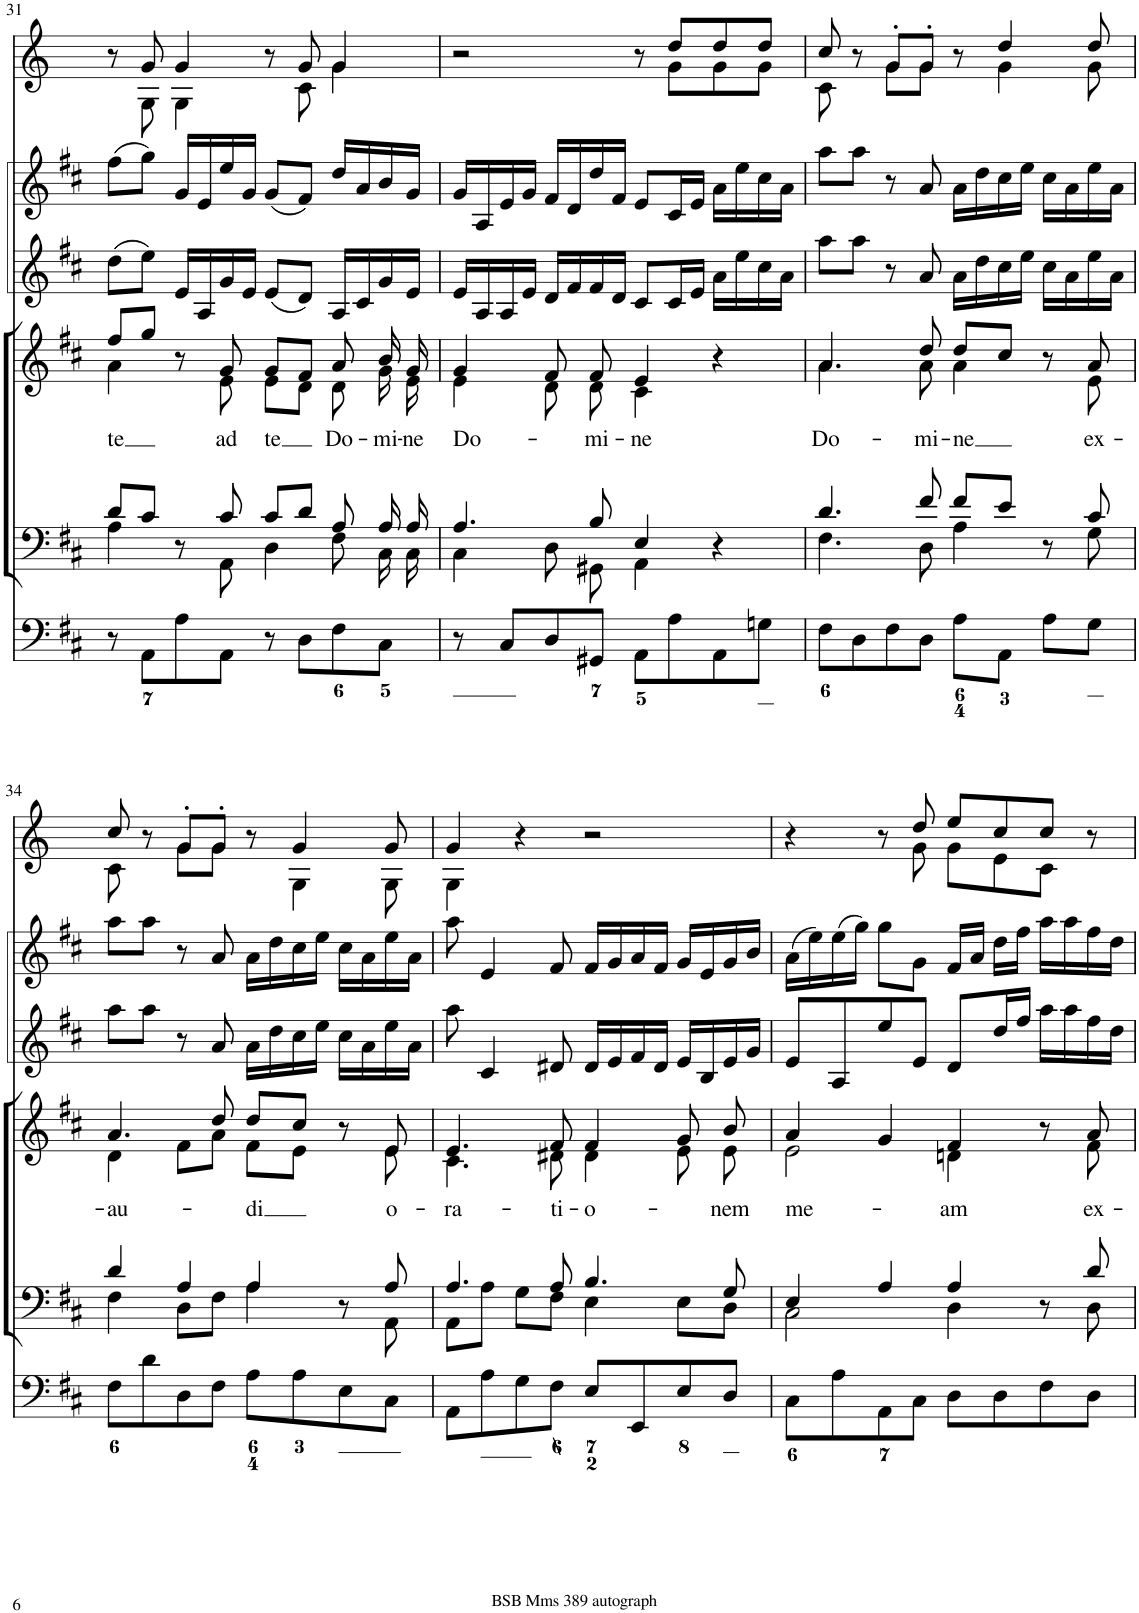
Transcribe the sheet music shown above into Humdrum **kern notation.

**kern	**kern	**kern	**text	**kern	**kern	**kern
*part6	*part5	*part4	*part4	*part3	*part2	*part1
*staff6	*staff5	*staff4	*staff4	*staff3	*staff2	*staff1
*I"Organ	*I"Voice	*I"Voice	*	*I"Violin	*I"Violini	*I"Clarini in D
*	*	*	*	*I'Vln	*I'Vln	*
!!LO:PB:g=z
*clefF4	*clefF4	*clefG2	*	*clefG2	*clefG2	*clefG2
*	*	*	*	*	*	*Trd-1c-2
*k[f#c#]	*k[f#c#]	*k[f#c#]	*	*k[f#c#]	*k[f#c#]	*k[]
*M4/4	*M4/4	*M4/4	*	*M4/4	*M4/4	*M4/4
*met(c)	*met(c)	*met(c)	*	*met(c)	*met(c)	*met(c)
=31	=31	=31	=31	=31	=31	=31
*	*^	*	*	*	*	*
!	!	!	!	!LO:LY:b	!	!	!
*	*	*	*^	*	*	*	*^
8r	8d/L	4A\	8ff#/L	4a\	te	(8dd\L	(8ff#\L	8r	8ryy
8AA\L	8c#/J	.	8gg/J	.	.	8ee\J)	8gg\J)	8g/	8G\
8A\	8r	8ryy	8r	8ryy	.	16e/LL	16g/LL	4g/	4G\
.	.	.	.	.	.	16A/	16e/	.	.
!	!	!	!	!	!LO:LY:b	!	!	!	!
8AA\J	8c#/	8AA\	8g/	8e\	ad	16g/	16ee/	.	.
.	.	.	.	.	.	16e/JJ	16g/JJ	.	.
!	!	!	!	!	!LO:LY:b	!	!	!	!
8r	8c#/L	4D\	8g/L	8e\L	te	(8e/L	(8g/L	8r	8ryy
8D\L	8d/J	.	8f#/J	8d\J	.	8d/J)	8f#/J)	8g/	8c\
!	!	!	!	!	!LO:LY:b	!	!	!	!
8F#\	8A/	8F#\	8a/	8d\	Do-	16A/LL	16dd/LL	4g/	4g\
.	.	.	.	.	.	16c#/	16a/	.	.
!	!	!	!	!	!LO:LY:b	!	!	!	!
8C#\J	16A/	16C#\	16b/	16g\	-mi-	16g/	16b/	.	.
!	!	!	!	!	!LO:LY:b	!	!	!	!
.	16A/	16C#\	16g/	16e\	-ne	16e/JJ	16g/JJ	.	.
=32	=32	=32	=32	=32	=32	=32	=32	=32	=32
!	!	!	!	!	!LO:LY:b	!	!	!	!
8r	4.A/	4C#\	4g/	4e\	Do-	16e/LL	16g/LL	2r	8ryy
.	.	.	.	.	.	16A/	16A/	.	.
*	*	*	*	*	*	*	*	*v	*v
8C#/L	.	.	.	.	.	16A/	16e/	.
.	.	.	.	.	.	16e/JJ	16g/JJ	.
8D/	.	8D\	8f#/	8d\	.	16d/LL	16f#/LL	.
.	.	.	.	.	.	16f#/	16d/	.
!	!	!	!	!	!LO:LY:b	!	!	!
8GG#X/J	8B/	8GG#X\	8f#/	8d\	-mi-	16f#/	16dd/	.
.	.	.	.	.	.	16d/JJ	16f#/JJ	.
!	!	!	!	!	!LO:LY:b	!	!	!
8AA\L	4E/	4AA\	4e/	4c#\	-ne	8c#/L	8e/L	8r
*	*	*	*	*	*	*	*	*^
8A\	.	.	.	.	.	16c#/L	16c#/L	8dd/L	8g\L
.	.	.	.	.	.	16e/JJ	16e/JJ	.	.
8AA\	4r	4ryy	4r	4ryy	.	16a\LL	16a\LL	8dd/	8g\
.	.	.	.	.	.	16ee\	16ee\	.	.
8Gn\J	.	.	.	.	.	16cc#\	16cc#\	8dd/J	8g\J
.	.	.	.	.	.	16a\JJ	16a\JJ	.	.
=33	=33	=33	=33	=33	=33	=33	=33	=33	=33
!	!	!	!	!	!LO:LY:b	!	!	!	!
8F#\L	4.d/	4.F#\	4.a/	4.a\	Do-	8aa\L	8aa\L	8cc/	8c\
8D\	.	.	.	.	.	8aa\J	8aa\J	8r	8ryy
8F#\	.	.	.	.	.	8r	8r	8g'/L	8g\L
!	!	!	!	!	!LO:LY:b	!	!	!	!
8D\J	8f#/	8D\	8dd/	8a\	-mi-	8a/	8a/	8g'/J	8g\J
!	!	!	!	!	!LO:LY:b	!	!	!	!
8A\L	8f#/L	4A\	8dd/L	4a\	-ne	16a\LL	16a\LL	8r	8ryy
.	.	.	.	.	.	16dd\	16dd\	.	.
8AA\J	8e/J	.	8cc#/J	.	.	16cc#\	16cc#\	4dd/	4g\
.	.	.	.	.	.	16ee\JJ	16ee\JJ	.	.
8A\L	8r	8ryy	8r	8ryy	.	16cc#\LL	16cc#\LL	.	.
.	.	.	.	.	.	16a\	16a\	.	.
!	!	!	!	!	!LO:LY:b	!	!	!	!
8G\J	8c#/	8G\	8a/	8e\	ex-	16ee\	16ee\	8dd/	8g\
.	.	.	.	.	.	16a\JJ	16a\JJ	.	.
!!LO:LB:g=z	!!
=34	=34	=34	=34	=34	=34	=34	=34	=34	=34
!	!	!	!	!	!LO:LY:b	!	!	!	!
8F#\L	4d/	4F#\	4.a/	4d\	-au-	8aa\L	8aa\L	8cc/	8c\
8d\	.	.	.	.	.	8aa\J	8aa\J	8r	8ryy
8D\	4A/	8D\L	.	8f#\L	.	8r	8r	8g'/L	8g\L
8F#\J	.	8F#\J	8dd/	8a\J	.	8a/	8a/	8g'/J	8g\J
!	!	!	!	!	!LO:LY:b	!	!	!	!
8A\L	4A/	4A\	8dd/L	8f#\L	-di	16a\LL	16a\LL	8r	8ryy
.	.	.	.	.	.	16dd\	16dd\	.	.
8A\	.	.	8cc#/J	8e\J	.	16cc#\	16cc#\	4g/	4G\
.	.	.	.	.	.	16ee\JJ	16ee\JJ	.	.
8E\	8r	8ryy	8r	8ryy	.	16cc#\LL	16cc#\LL	.	.
.	.	.	.	.	.	16a\	16a\	.	.
!	!	!	!	!	!LO:LY:b	!	!	!	!
8C#\J	8A/	8AA\	8e/	8e\	o-	16ee\	16ee\	8g/	8G\
.	.	.	.	.	.	16a\JJ	16a\JJ	.	.
=35	=35	=35	=35	=35	=35	=35	=35	=35	=35
!	!	!	!	!	!LO:LY:b	!	!	!	!
8AA\L	4.A/	8AA\L	4.e/	4.c#\	-ra-	8aa\	8aa\	4g/	4G\
8A\	.	8A\J	.	.	.	4c#/	4e/	.	.
8G\	.	8G\L	.	.	.	.	.	4r	2.ryy
!	!	!	!	!	!LO:LY:b	!	!	!	!
8F#\J	8A/	8F#\J	8f#/	8d#X\	-ti-	8d#X/	8f#/	.	.
!	!	!	!	!	!LO:LY:b	!	!	!	!
8E/L	4.B/	4E\	4f#/	4d#\	-o-	16d#/LL	16f#/LL	2r	.
.	.	.	.	.	.	16e/	16g/	.	.
8EE/	.	.	.	.	.	16f#/	16a/	.	.
.	.	.	.	.	.	16d#/JJ	16f#/JJ	.	.
8E/	.	8E\L	8g/	8e\	.	16e/LL	16g/LL	.	.
.	.	.	.	.	.	16B/	16e/	.	.
!	!	!	!	!	!LO:LY:b	!	!	!	!
8D/J	8G/	8D\J	8b/	8e\	-nem	16e/	16g/	.	.
.	.	.	.	.	.	16g/JJ	16b/JJ	.	.
=36	=36	=36	=36	=36	=36	=36	=36	=36	=36
!	!	!	!	!	!LO:LY:b	!	!	!	!
8C#\L	4E/	2C#\	4a/	2e\	me-	8e/L	(16a\LL	4r	4.ryy
.	.	.	.	.	.	.	16ee\)	.	.
8A\	.	.	.	.	.	8A/	(16ee\	.	.
.	.	.	.	.	.	.	16gg\JJ)	.	.
8AA\	4A/	.	4g/	.	.	8ee/	8gg\L	8r	.
8C#\J	.	.	.	.	.	8e/J	8g\J	8dd/	8g\
!	!	!	!	!	!LO:LY:b	!	!	!	!
8D\L	4A/	4D\	4f#/	4dn\	-am	8d/L	16f#/LL	8ee/L	8g\L
.	.	.	.	.	.	.	16a/JJ	.	.
8D\	.	.	.	.	.	16dd/L	16dd\LL	8cc/	8e\
.	.	.	.	.	.	16ff#/JJ	16ff#\JJ	.	.
8F#\	8r	8ryy	8r	8ryy	.	16aa\LL	16aa\LL	8cc/J	8c\J
.	.	.	.	.	.	16aa\	16aa\	.	.
!	!	!	!	!	!LO:LY:b	!	!	!	!
8D\J	8d/	8D\	8a/	8f#\	ex-	16ff#\	16ff#\	8r	8ryy
.	.	.	.	.	.	16dd\JJ	16dd\JJ	.	.
*	*v	*v	*	*	*	*	*	*v	*v
*	*	*v	*v	*	*	*	*
=	=	=	=	=	=	=
*-	*-	*-	*-	*-	*-	*-
